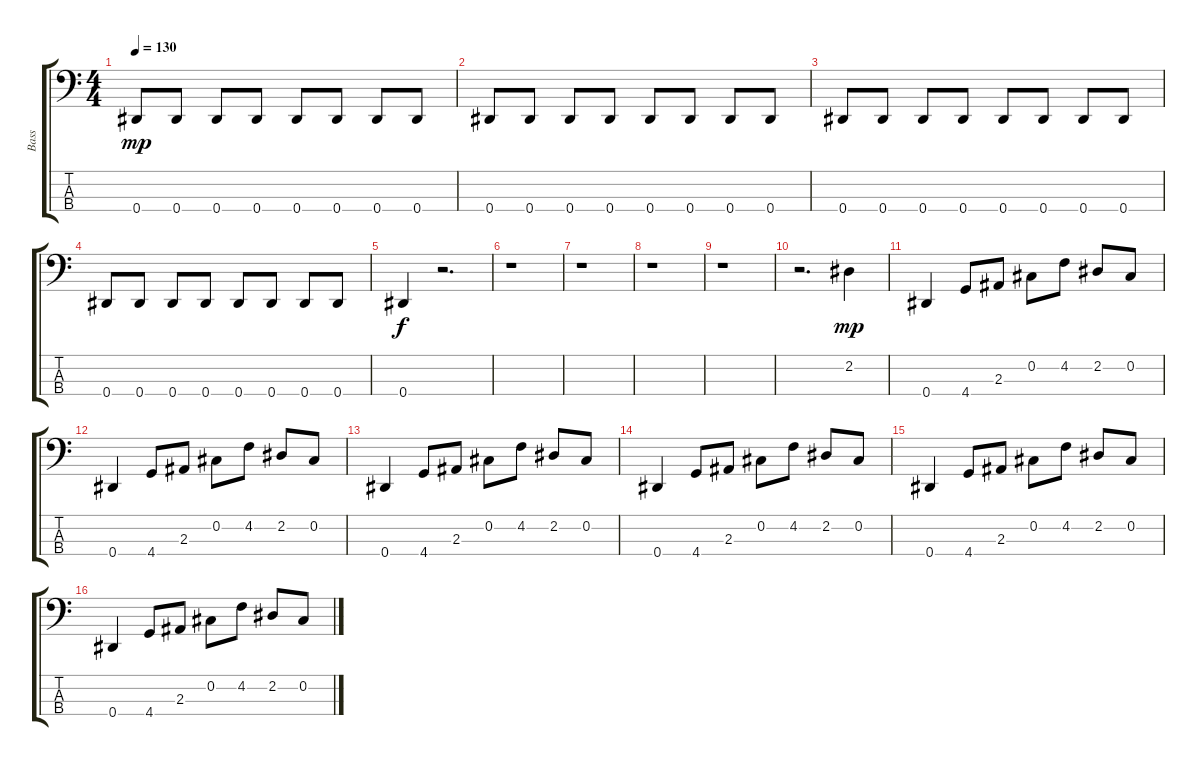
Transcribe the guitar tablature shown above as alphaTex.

\track ("Bass" "Bass") {instrument electricbassfinger}
\staff {score tabs}
\tuning (Gb2 Db2 Ab1 Eb1) {hide}
\ts (4 4)
\tempo 130
\clef f4
\ks c
0.4.8{dy mp} 0.4.8 0.4.8 0.4.8 0.4.8 0.4.8 0.4.8 0.4.8 |
0.4.8 0.4.8 0.4.8 0.4.8 0.4.8 0.4.8 0.4.8 0.4.8 |
0.4.8 0.4.8 0.4.8 0.4.8 0.4.8 0.4.8 0.4.8 0.4.8 |
0.4.8 0.4.8 0.4.8 0.4.8 0.4.8 0.4.8 0.4.8 0.4.8 |
0.4.4{dy f} r.2{d} |
r.1 |
r.1 |
r.1 |
r.1 |
r.2{d} 2.2.4{dy mp} |
0.4.4 4.4.8 2.3.8 0.2.8 4.2.8 2.2.8 0.2.8 |
0.4.4 4.4.8 2.3.8 0.2.8 4.2.8 2.2.8 0.2.8 |
0.4.4 4.4.8 2.3.8 0.2.8 4.2.8 2.2.8 0.2.8 |
0.4.4 4.4.8 2.3.8 0.2.8 4.2.8 2.2.8 0.2.8 |
0.4.4 4.4.8 2.3.8 0.2.8 4.2.8 2.2.8 0.2.8 |
0.4.4 4.4.8 2.3.8 0.2.8 4.2.8 2.2.8 0.2.8
